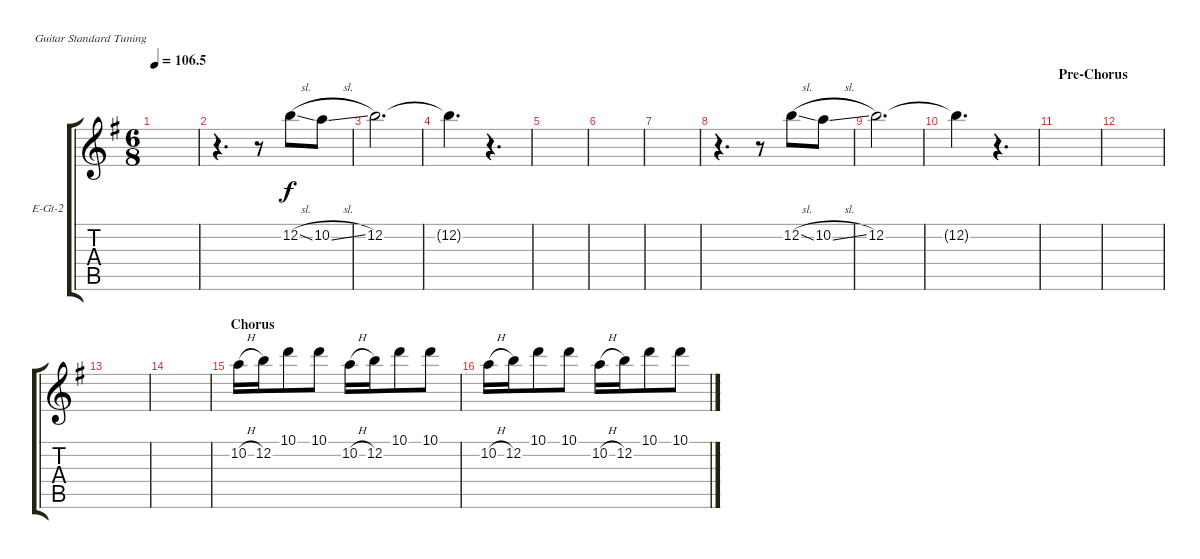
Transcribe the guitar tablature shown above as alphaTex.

\defaultSystemsLayout 4
\bracketExtendMode groupsimilarinstruments
\firstSystemTrackNameOrientation horizontal
\otherSystemsTrackNameOrientation horizontal
\track ("Electric Guitar-2" "E-Gt-2") {instrument electricguitarclean}
\staff {score tabs}
\tuning (E4 B3 G3 D3 A2 E2)
\ts (6 8)
\tempo
106.5
\accidentals auto
\clef g2
\ottava regular
\simile none
\ks g
|
r.4{d} r.8 12.2{sl}.8 10.2{sl}.8 |
12.2.2{d} |
12.2{t}.4{d} r.4{d} |
|
|
|
r.4{d} r.8 12.2{sl}.8 10.2{sl}.8 |
12.2.2{d} |
12.2{t}.4{d} r.4{d} |
\section ("" "Pre-Chorus")
|
|
|
|
\section ("" "Chorus")
10.2{h}.16 12.2.16 10.1.8 10.1.8 10.2{h}.16 12.2.16 10.1.8 10.1.8 |
10.2{h}.16 12.2.16 10.1.8 10.1.8 10.2{h}.16 12.2.16 10.1.8 10.1.8
